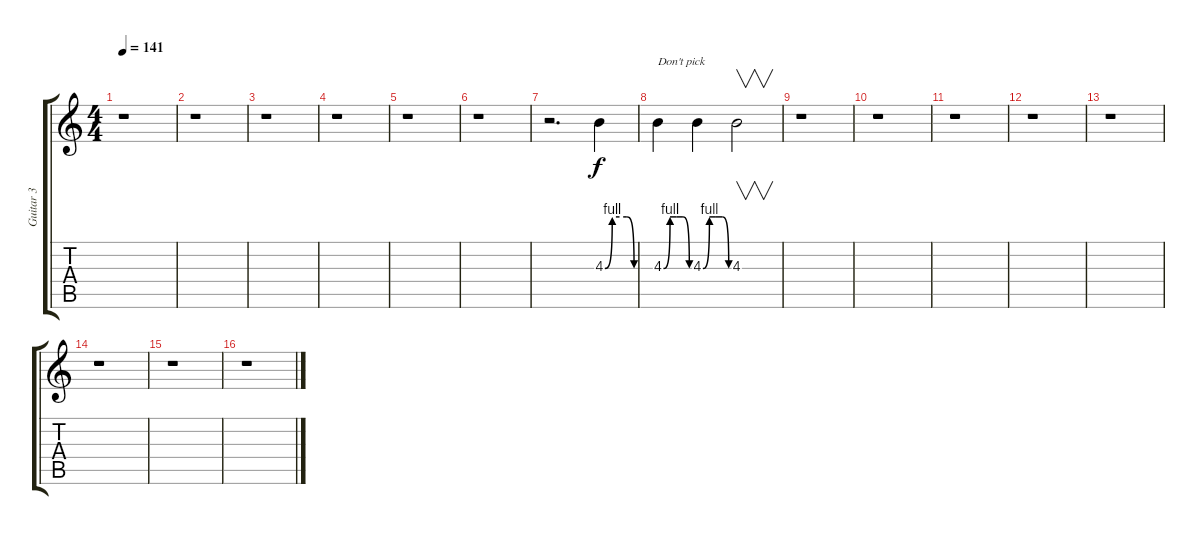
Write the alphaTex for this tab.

\track ("Guitar 3" "Guitar 3") {instrument distortionguitar}
\staff {score tabs}
\tuning (E4 B3 G3 D3 A2 E2) {hide}
\ts (4 4)
\tempo 141
\clef g2
\ks c
r.1{dy f instrument distortionguitar} |
r.1 |
r.1 |
r.1 |
r.1 |
r.1 |
r.2{d} 4.3{be (custom 0 0 15 4 30 4 45 4 60 0)}.4 |
4.3{be (custom 0 0 15 4 30 4 45 4 60 0)}.4{txt "Don't pick"} 4.3{be (custom 0 0 15 4 30 4 45 4 60 0)}.4 4.3.2{v} |
r.1 |
r.1 |
r.1 |
r.1 |
r.1 |
r.1 |
r.1 |
r.1
